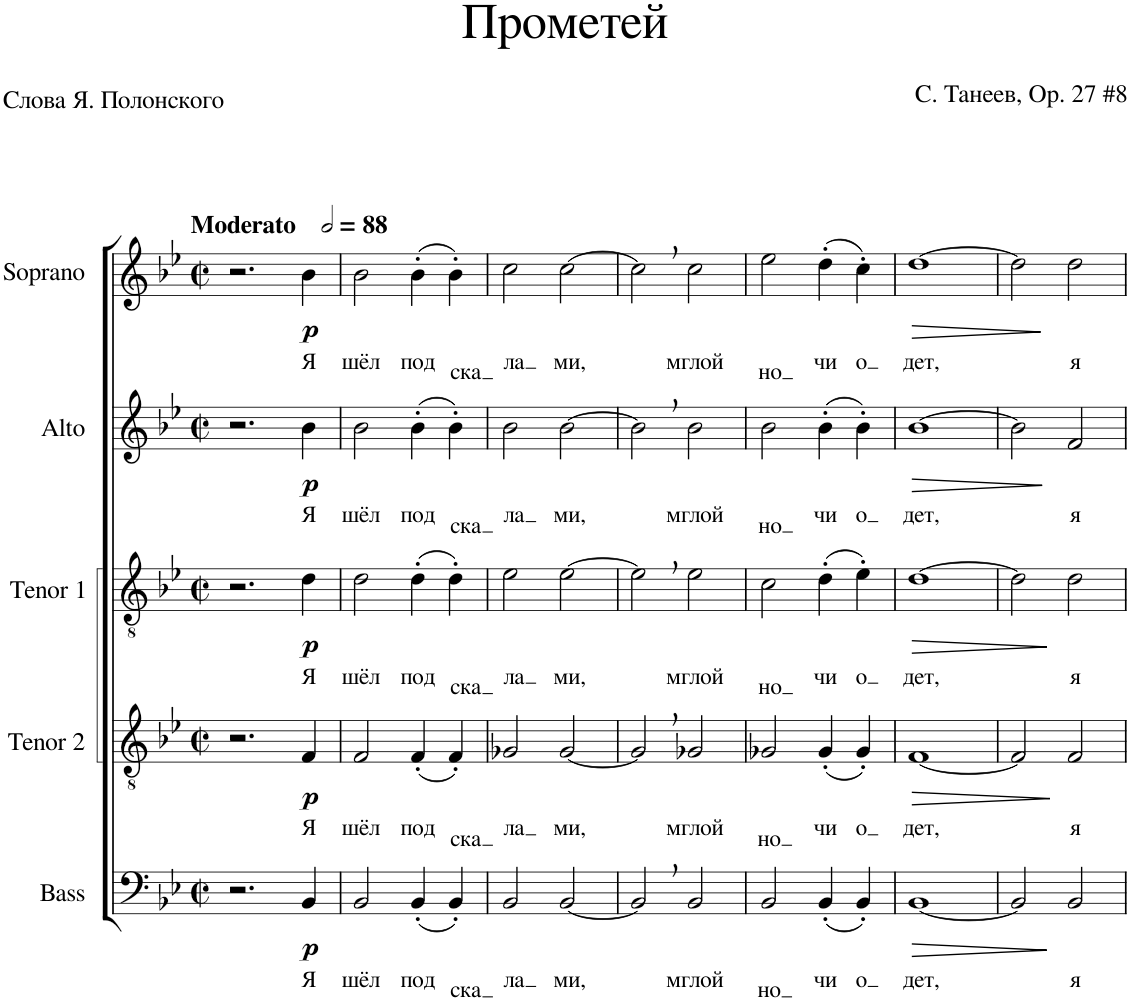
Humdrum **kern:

**kern	**text	**dynam	**kern	**text	**dynam	**kern	**text	**dynam	**kern	**text	**dynam	**kern	**text	**dynam
*part5	*part5	*part5	*part4	*part4	*part4	*part3	*part3	*part3	*part2	*part2	*part2	*part1	*part1	*part1
*staff5	*staff5	*staff5	*staff4	*staff4	*staff4	*staff3	*staff3	*staff3	*staff2	*staff2	*staff2	*staff1	*staff1	*staff1
*I"Bass	*	*	*I"Tenor 2	*	*	*I"Tenor 1	*	*	*I"Alto	*	*	*I"Soprano	*	*
*I'B.	*	*	*I'T2.	*	*	*I'T1.	*	*	*I'A.	*	*	*I'S.	*	*
*clefF4	*	*	*clefGv2	*	*	*clefGv2	*	*	*clefG2	*	*	*clefG2	*	*
*k[b-e-]	*	*	*k[b-e-]	*	*	*k[b-e-]	*	*	*k[b-e-]	*	*	*k[b-e-]	*	*
*M2/2	*	*	*M2/2	*	*	*M2/2	*	*	*M2/2	*	*	*M2/2	*	*
*met(c|)	*	*	*met(c|)	*	*	*met(c|)	*	*	*met(c|)	*	*	*met(c|)	*	*
*MM176	*	*	*MM176	*	*	*MM176	*	*	*MM176	*	*	*MM176	*	*
=1	=1	=1	=1	=1	=1	=1	=1	=1	=1	=1	=1	=1	=1	=1
!	!	!	!	!	!	!	!	!	!	!	!	!LO:TX:a:B:t=Moderato	!	!
2.r	.	.	2.r	.	.	2.r	.	.	2.r	.	.	2.r	.	.
!	!LO:LY:b	!LO:DY:b	!	!LO:LY:b	!LO:DY:b	!	!LO:LY:b	!LO:DY:b	!	!LO:LY:b	!LO:DY:b	!	!LO:LY:b	!LO:DY:b
4BB-/	Я	p	4F/	Я	p	4d\	Я	p	4b-\	Я	p	4b-\	Я	p
=2	=2	=2	=2	=2	=2	=2	=2	=2	=2	=2	=2	=2	=2	=2
!	!LO:LY:b	!	!	!LO:LY:b	!	!	!LO:LY:b	!	!	!LO:LY:b	!	!	!LO:LY:b	!
2BB-/	шёл	.	2F/	шёл	.	2d\	шёл	.	2b-\	шёл	.	2b-\	шёл	.
!	!LO:LY:b	!	!	!LO:LY:b	!	!	!LO:LY:b	!	!	!LO:LY:b	!	!	!LO:LY:b	!
(4BB-'/	под	.	(4F'/	под	.	(4d'\	под	.	(4b-'\	под	.	(4b-'\	под	.
!	!LO:LY:b	!	!	!LO:LY:b	!	!	!LO:LY:b	!	!	!LO:LY:b	!	!	!LO:LY:b	!
4BB-'/)	ска	.	4F'/)	ска	.	4d'\)	ска	.	4b-'\)	ска	.	4b-'\)	ска	.
=3	=3	=3	=3	=3	=3	=3	=3	=3	=3	=3	=3	=3	=3	=3
!	!LO:LY:b	!	!	!LO:LY:b	!	!	!LO:LY:b	!	!	!LO:LY:b	!	!	!LO:LY:b	!
2BB-/	ла	.	2G-X/	ла	.	2e-\	ла	.	2b-\	ла	.	2cc\	ла	.
!	!LO:LY:b	!	!	!LO:LY:b	!	!	!LO:LY:b	!	!	!LO:LY:b	!	!	!LO:LY:b	!
[2BB-/	ми,	.	[2G-/	ми,	.	[2e-\	ми,	.	[2b-\	ми,	.	[2cc\	ми,	.
=4	=4	=4	=4	=4	=4	=4	=4	=4	=4	=4	=4	=4	=4	=4
2BB-,/]	.	.	2G-,/]	.	.	2e-,\]	.	.	2b-,\]	.	.	2cc,\]	.	.
!	!LO:LY:b	!	!	!LO:LY:b	!	!	!LO:LY:b	!	!	!LO:LY:b	!	!	!LO:LY:b	!
2BB-/	мглой	.	2G-X/	мглой	.	2e-\	мглой	.	2b-\	мглой	.	2cc\	мглой	.
=5	=5	=5	=5	=5	=5	=5	=5	=5	=5	=5	=5	=5	=5	=5
!	!LO:LY:b	!	!	!LO:LY:b	!	!	!LO:LY:b	!	!	!LO:LY:b	!	!	!LO:LY:b	!
2BB-/	но	.	2G-X/	но	.	2c\	но	.	2b-\	но	.	2ee-\	но	.
!	!LO:LY:b	!	!	!LO:LY:b	!	!	!LO:LY:b	!	!	!LO:LY:b	!	!	!LO:LY:b	!
(4BB-'/	чи	.	(4G-'/	чи	.	(4d'\	чи	.	(4b-'\	чи	.	(4dd'\	чи	.
!	!LO:LY:b	!	!	!LO:LY:b	!	!	!LO:LY:b	!	!	!LO:LY:b	!	!	!LO:LY:b	!
4BB-'/)	о	.	4G-'/)	о	.	4e-'\)	о	.	4b-'\)	о	.	4cc'\)	о	.
=6	=6	=6	=6	=6	=6	=6	=6	=6	=6	=6	=6	=6	=6	=6
!	!LO:LY:b	!LO:HP:b	!	!LO:LY:b	!LO:HP:b	!	!LO:LY:b	!LO:HP:b	!	!LO:LY:b	!LO:HP:b	!	!LO:LY:b	!LO:HP:b
[1BB-	дет,	>	[1F	дет,	>	[1d	дет,	>	[1b-	дет,	>	[1dd	дет,	>
=7	=7	=7	=7	=7	=7	=7	=7	=7	=7	=7	=7	=7	=7	=7
2BB-/]	.	.	2F/]	.	.	2d\]	.	.	2b-\]	.	.	2dd\]	.	.
!	!LO:LY:b	!	!	!LO:LY:b	!	!	!LO:LY:b	!	!	!LO:LY:b	!	!	!LO:LY:b	!
2BB-/	я	]	2F/	я	]	2d\	я	]	2f/	я	]	2dd\	я	]
=	=	=	=	=	=	=	=	=	=	=	=	=	=	=
*-	*-	*-	*-	*-	*-	*-	*-	*-	*-	*-	*-	*-	*-	*-
